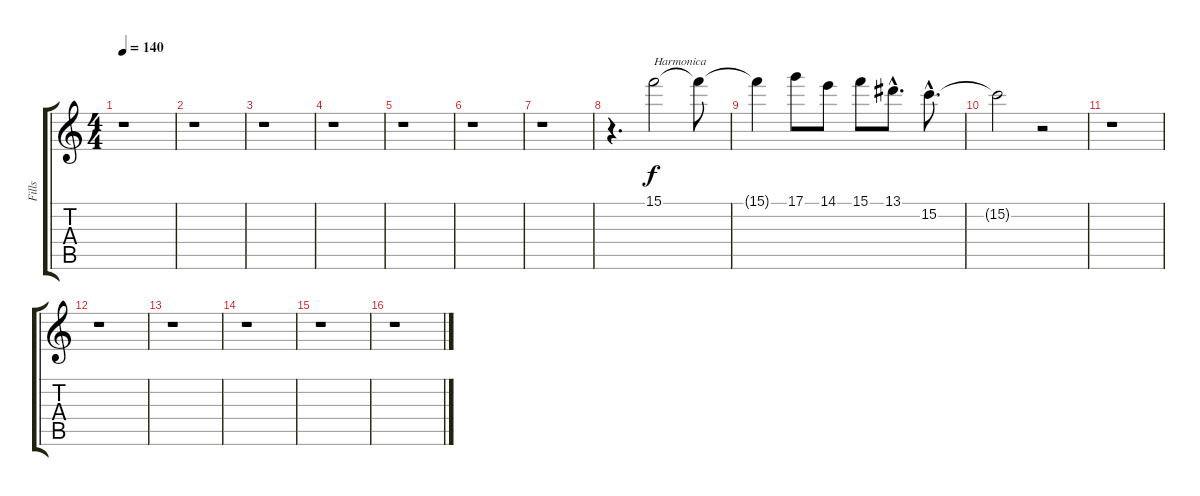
\track ("Fills" "Fills") {instrument distortionguitar}
\staff {score tabs}
\tuning (D4 A3 F3 C3 G2 C2) {hide}
\ts (4 4)
\tempo 140
\clef g2
\ks c
r.1{dy ff} |
r.1 |
r.1 |
r.1 |
r.1 |
r.1 |
r.1 |
r.4{d} 15.1.2{txt "Harmonica" dy f instrument harmonica} 15.1{t}.8 |
15.1{t}.4 17.1.8{instrument harmonica} 14.1.8 15.1.8 13.1{hac}.8{d} 15.2{hac}.8{d instrument harmonica} |
15.2{t}.2 r.2 |
r.1 |
r.1 |
r.1 |
r.1 |
r.1 |
r.1
